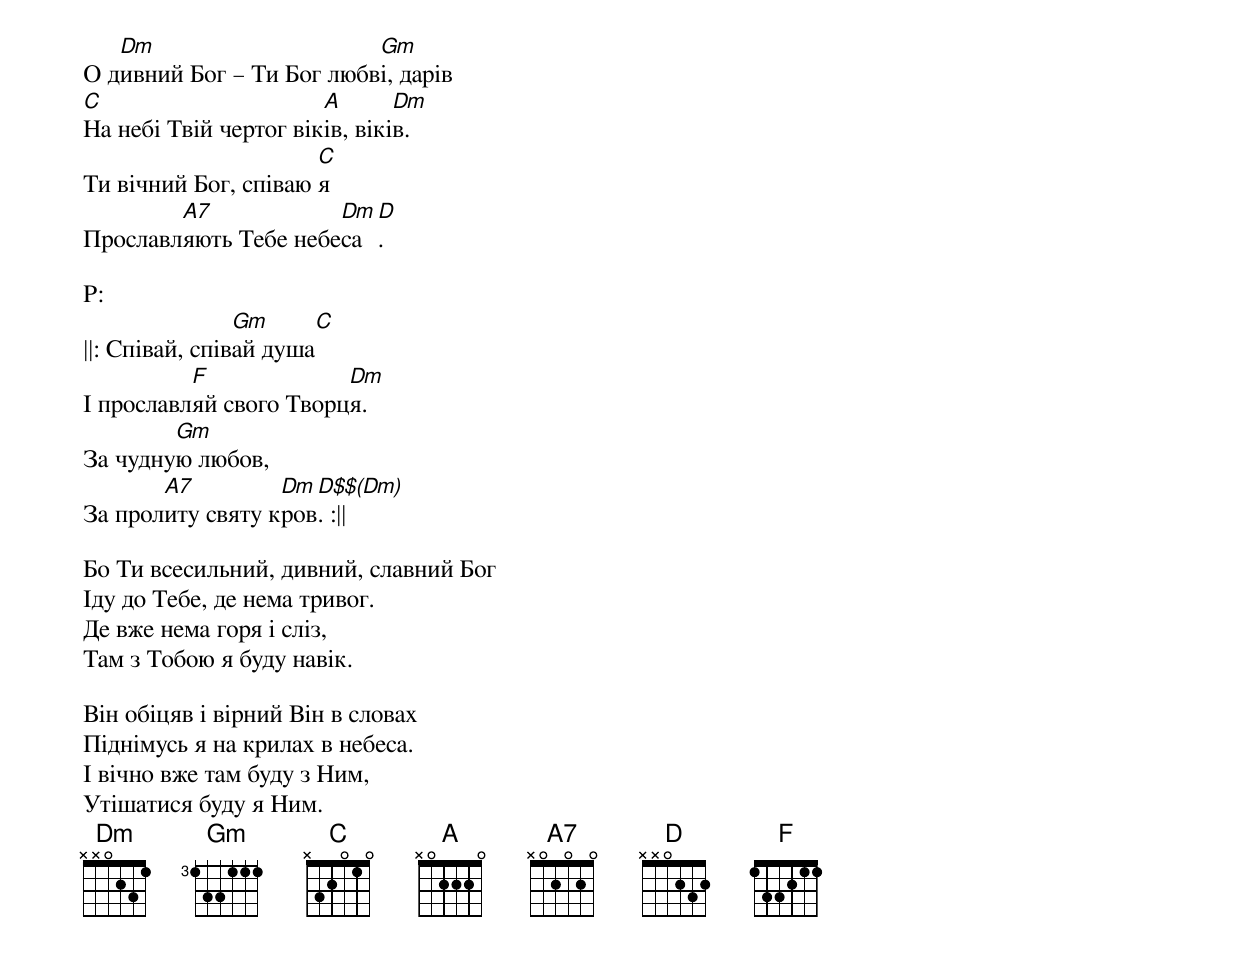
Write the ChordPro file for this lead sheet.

О д[Dm]ивний Бог – Ти Бог любв[Gm]і, дарів
[C]На небі Твій чертог вік[A]ів, вікі[Dm]в.
Ти вічний Бог, співаю [C]я
Прославл[A7]яють Тебе небе[Dm]са[D].

P:
||: Співай, спів[Gm]ай душа[C]
І прославл[F]яй свого Творц[Dm]я.
За чудну[Gm]ю любов,
За прол[A7]иту святу к[Dm]ров[D$$(Dm)]. :||

Бо Ти всесильний, дивний, славний Бог
Іду до Тебе, де нема тривог.
Де вже нема горя і сліз,
Там з Тобою я буду навік.

Він обіцяв і вірний Він в словах
Піднімусь я на крилах в небеса.
І вічно вже там буду з Ним,
Утішатися буду я Ним.
